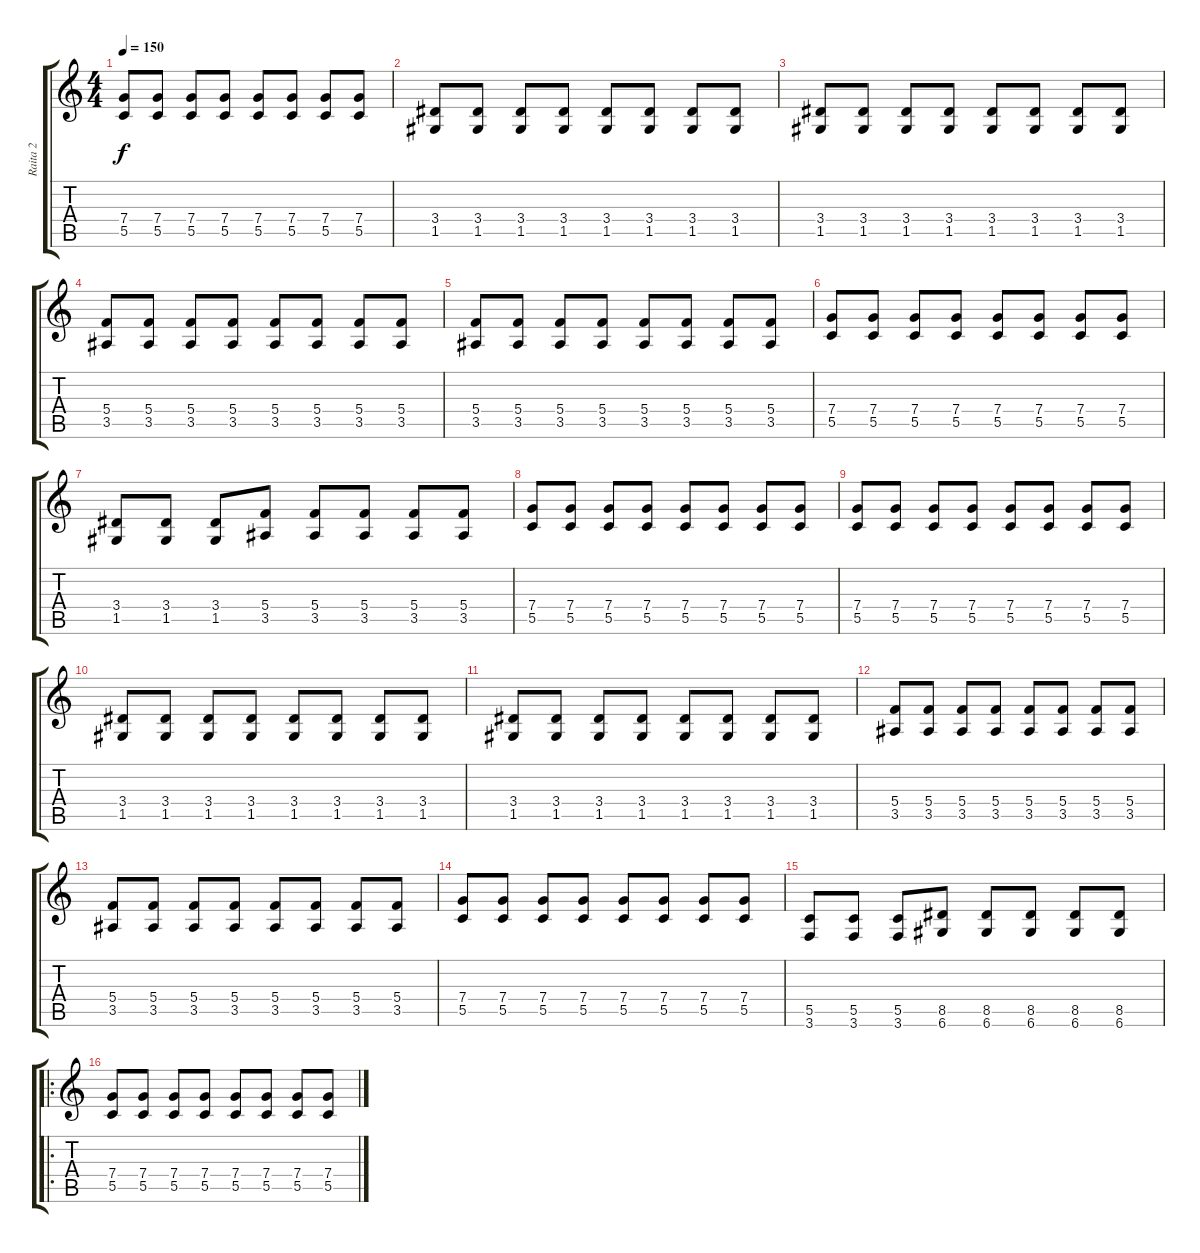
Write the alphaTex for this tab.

\track ("Raita 2" "Raita 2") {instrument distortionguitar}
\staff {score tabs}
\tuning (D4 A3 F3 C3 G2 D2) {hide}
\ts (4 4)
\tempo 150
\clef g2
\ks c
(7.4 5.5).8{dy f} (7.4 5.5).8 (7.4 5.5).8 (7.4 5.5).8 (7.4 5.5).8 (7.4 5.5).8 (7.4 5.5).8 (7.4 5.5).8 |
(3.4 1.5).8 (3.4 1.5).8 (3.4 1.5).8 (3.4 1.5).8 (3.4 1.5).8 (3.4 1.5).8 (3.4 1.5).8 (3.4 1.5).8 |
(3.4 1.5).8 (3.4 1.5).8 (3.4 1.5).8 (3.4 1.5).8 (3.4 1.5).8 (3.4 1.5).8 (3.4 1.5).8 (3.4 1.5).8 |
(5.4 3.5).8 (5.4 3.5).8 (5.4 3.5).8 (5.4 3.5).8 (5.4 3.5).8 (5.4 3.5).8 (5.4 3.5).8 (5.4 3.5).8 |
(5.4 3.5).8 (5.4 3.5).8 (5.4 3.5).8 (5.4 3.5).8 (5.4 3.5).8 (5.4 3.5).8 (5.4 3.5).8 (5.4 3.5).8 |
(7.4 5.5).8 (7.4 5.5).8 (7.4 5.5).8 (7.4 5.5).8 (7.4 5.5).8 (7.4 5.5).8 (7.4 5.5).8 (7.4 5.5).8 |
(3.4 1.5).8 (3.4 1.5).8 (3.4 1.5).8 (5.4 3.5).8 (5.4 3.5).8 (5.4 3.5).8 (5.4 3.5).8 (5.4 3.5).8 |
(7.4 5.5).8 (7.4 5.5).8 (7.4 5.5).8 (7.4 5.5).8 (7.4 5.5).8 (7.4 5.5).8 (7.4 5.5).8 (7.4 5.5).8 |
(7.4 5.5).8 (7.4 5.5).8 (7.4 5.5).8 (7.4 5.5).8 (7.4 5.5).8 (7.4 5.5).8 (7.4 5.5).8 (7.4 5.5).8 |
(3.4 1.5).8 (3.4 1.5).8 (3.4 1.5).8 (3.4 1.5).8 (3.4 1.5).8 (3.4 1.5).8 (3.4 1.5).8 (3.4 1.5).8 |
(3.4 1.5).8 (3.4 1.5).8 (3.4 1.5).8 (3.4 1.5).8 (3.4 1.5).8 (3.4 1.5).8 (3.4 1.5).8 (3.4 1.5).8 |
(5.4 3.5).8 (5.4 3.5).8 (5.4 3.5).8 (5.4 3.5).8 (5.4 3.5).8 (5.4 3.5).8 (5.4 3.5).8 (5.4 3.5).8 |
(5.4 3.5).8 (5.4 3.5).8 (5.4 3.5).8 (5.4 3.5).8 (5.4 3.5).8 (5.4 3.5).8 (5.4 3.5).8 (5.4 3.5).8 |
(7.4 5.5).8 (7.4 5.5).8 (7.4 5.5).8 (7.4 5.5).8 (7.4 5.5).8 (7.4 5.5).8 (7.4 5.5).8 (7.4 5.5).8 |
(5.5 3.6).8 (5.5 3.6).8 (5.5 3.6).8 (8.5 6.6).8 (8.5 6.6).8 (8.5 6.6).8 (8.5 6.6).8 (8.5 6.6).8 |
\ro
(7.4 5.5).8 (7.4 5.5).8 (7.4 5.5).8 (7.4 5.5).8 (7.4 5.5).8 (7.4 5.5).8 (7.4 5.5).8 (7.4 5.5).8
